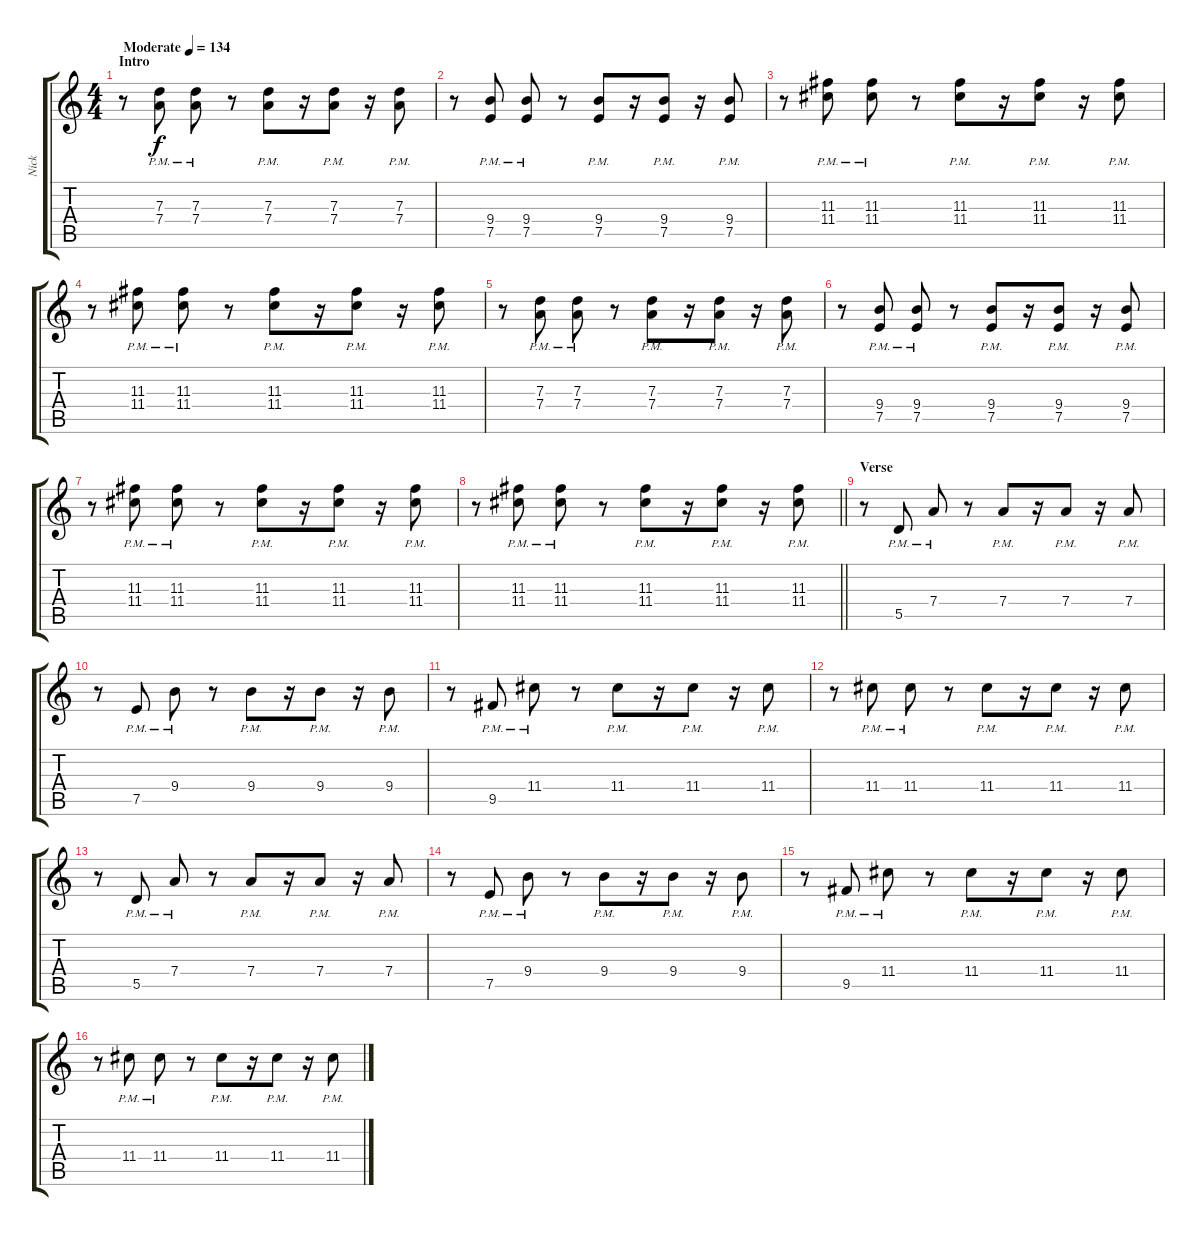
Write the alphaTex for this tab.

\track ("Nick" "Nick") {instrument electricguitarjazz}
\staff {score tabs}
\tuning (E4 B3 G3 D3 A2 E2) {hide}
\ts (4 4)
\section ("" "Intro")
\tempo (134 "Moderate")
\clef g2
\ks c
r.8{dy f instrument electricguitarjazz} (7.3{pm} 7.4{pm}).8 (7.3{pm} 7.4{pm}).8 r.8 (7.3{pm} 7.4{pm}).8 r.16 (7.3{pm} 7.4{pm}).8 r.16 (7.3{pm} 7.4{pm}).8 |
r.8 (9.4{pm} 7.5{pm}).8 (9.4{pm} 7.5{pm}).8 r.8 (9.4{pm} 7.5{pm}).8 r.16 (9.4{pm} 7.5{pm}).8 r.16 (9.4{pm} 7.5{pm}).8 |
r.8 (11.3{pm} 11.4{pm}).8 (11.3{pm} 11.4{pm}).8 r.8 (11.3{pm} 11.4{pm}).8 r.16 (11.3{pm} 11.4{pm}).8 r.16 (11.3{pm} 11.4{pm}).8 |
r.8 (11.3{pm} 11.4{pm}).8 (11.3{pm} 11.4{pm}).8 r.8 (11.3{pm} 11.4{pm}).8 r.16 (11.3{pm} 11.4{pm}).8 r.16 (11.3{pm} 11.4{pm}).8 |
r.8 (7.3{pm} 7.4{pm}).8 (7.3{pm} 7.4{pm}).8 r.8 (7.3{pm} 7.4{pm}).8 r.16 (7.3{pm} 7.4{pm}).8 r.16 (7.3{pm} 7.4{pm}).8 |
r.8 (9.4{pm} 7.5{pm}).8 (9.4{pm} 7.5{pm}).8 r.8 (9.4{pm} 7.5{pm}).8 r.16 (9.4{pm} 7.5{pm}).8 r.16 (9.4{pm} 7.5{pm}).8 |
r.8 (11.3{pm} 11.4{pm}).8 (11.3{pm} 11.4{pm}).8 r.8 (11.3{pm} 11.4{pm}).8 r.16 (11.3{pm} 11.4{pm}).8 r.16 (11.3{pm} 11.4{pm}).8 |
\barLineRight lightlight
r.8 (11.3{pm} 11.4{pm}).8 (11.3{pm} 11.4{pm}).8 r.8 (11.3{pm} 11.4{pm}).8 r.16 (11.3{pm} 11.4{pm}).8 r.16 (11.3{pm} 11.4{pm}).8 |
\section ("" "Verse")
r.8 5.5{pm}.8 7.4{pm}.8 r.8 7.4{pm}.8 r.16 7.4{pm}.8 r.16 7.4{pm}.8 |
r.8 7.5{pm}.8 9.4{pm}.8 r.8 9.4{pm}.8 r.16 9.4{pm}.8 r.16 9.4{pm}.8 |
r.8 9.5{pm}.8 11.4{pm}.8 r.8 11.4{pm}.8 r.16 11.4{pm}.8 r.16 11.4{pm}.8 |
r.8 11.4{pm}.8 11.4{pm}.8 r.8 11.4{pm}.8 r.16 11.4{pm}.8 r.16 11.4{pm}.8 |
r.8 5.5{pm}.8 7.4{pm}.8 r.8 7.4{pm}.8 r.16 7.4{pm}.8 r.16 7.4{pm}.8 |
r.8 7.5{pm}.8 9.4{pm}.8 r.8 9.4{pm}.8 r.16 9.4{pm}.8 r.16 9.4{pm}.8 |
r.8 9.5{pm}.8 11.4{pm}.8 r.8 11.4{pm}.8 r.16 11.4{pm}.8 r.16 11.4{pm}.8 |
r.8 11.4{pm}.8 11.4{pm}.8 r.8 11.4{pm}.8 r.16 11.4{pm}.8 r.16 11.4{pm}.8
